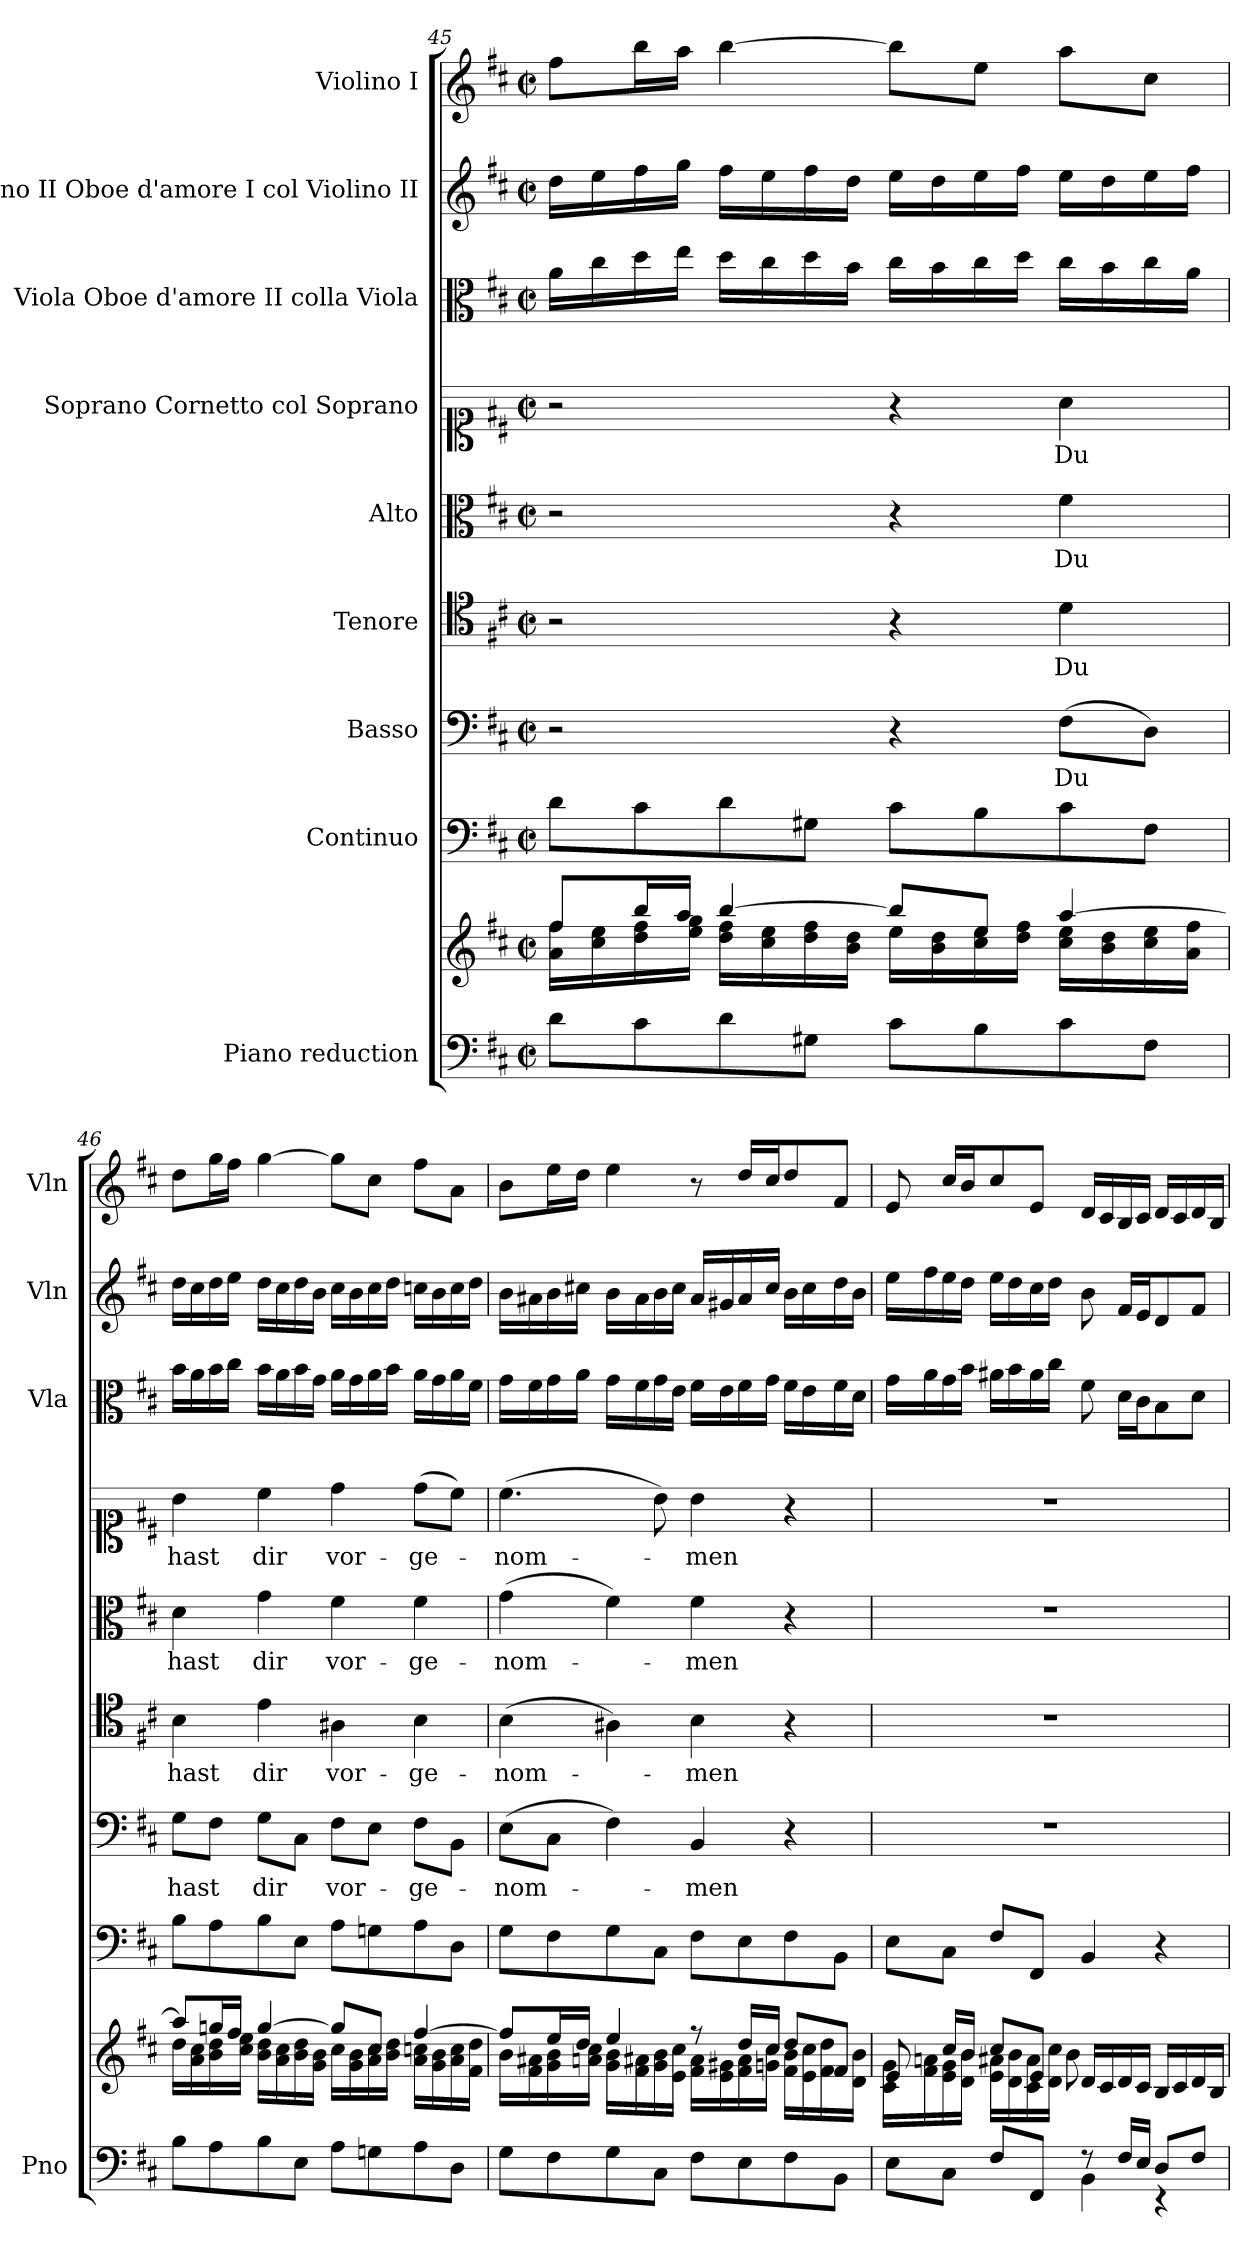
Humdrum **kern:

**kern	**kern	**kern	**kern	**text	**kern	**text	**kern	**text	**kern	**text	**kern	**kern	**kern
*part9	*part9	*part8	*part7	*part7	*part6	*part6	*part5	*part5	*part4	*part4	*part3	*part2	*part1
*staff10	*staff9	*staff8	*staff7	*staff7	*staff6	*staff6	*staff5	*staff5	*staff4	*staff4	*staff3	*staff2	*staff1
*I"Piano reduction	*	*I"Continuo	*I"Basso	*	*I"Tenore	*	*I"Alto	*	*I"Soprano Cornetto col Soprano	*	*I"Viola Oboe d'amore II colla Viola	*I"Violino II Oboe d'amore I col Violino II	*I"Violino I
*I'Pno	*	*	*	*	*	*	*	*	*	*	*I'Vla	*I'Vln	*I'Vln
*clefF4	*clefG2	*clefF4	*clefF4	*	*clefC4	*	*clefC3	*	*clefC1	*	*clefC3	*clefG2	*clefG2
*k[f#c#]	*k[f#c#]	*k[f#c#]	*k[f#c#]	*	*k[f#c#]	*	*k[f#c#]	*	*k[f#c#]	*	*k[f#c#]	*k[f#c#]	*k[f#c#]
*M2/2	*M2/2	*M2/2	*M2/2	*	*M2/2	*	*M2/2	*	*M2/2	*	*M2/2	*M2/2	*M2/2
*met(c|)	*met(c|)	*met(c|)	*met(c|)	*	*met(c|)	*	*met(c|)	*	*met(c|)	*	*met(c|)	*met(c|)	*met(c|)
=45	=45	=45	=45	=45	=45	=45	=45	=45	=45	=45	=45	=45	=45
*	*^	*	*	*	*	*	*	*	*	*	*	*	*
8d\L	8ff#/L	16a\ 16ff#\LL	8d\L	2r	.	2r	.	2r	.	2r	.	16a\LL	16dd\LL	8ff#\L
.	.	16cc#\ 16ee\	.	.	.	.	.	.	.	.	.	16cc#\	16ee\	.
8c#\	16bb/L	16dd\ 16ff#\	8c#\	.	.	.	.	.	.	.	.	16dd\	16ff#\	16bb\L
.	16aa/JJ	16ee\ 16gg\JJ	.	.	.	.	.	.	.	.	.	16ee\JJ	16gg\JJ	16aa\JJ
8d\	[4bb/	16dd\ 16ff#\LL	8d\	.	.	.	.	.	.	.	.	16dd\LL	16ff#\LL	[4bb\
.	.	16cc#\ 16ee\	.	.	.	.	.	.	.	.	.	16cc#\	16ee\	.
8G#X\J	.	16dd\ 16ff#\	8G#X\J	.	.	.	.	.	.	.	.	16dd\	16ff#\	.
.	.	16b\ 16dd\JJ	.	.	.	.	.	.	.	.	.	16b\JJ	16dd\JJ	.
8c#\L	8bb/L]	16ee\LL	8c#\L	4r	.	4r	.	4r	.	4r	.	16cc#\LL	16ee\LL	8bb\L]
.	.	16b\ 16dd\	.	.	.	.	.	.	.	.	.	16b\	16dd\	.
8B\	8ee/J	16cc#\ 16ee\	8B\	.	.	.	.	.	.	.	.	16cc#\	16ee\	8ee\J
.	.	16dd\ 16ff#\JJ	.	.	.	.	.	.	.	.	.	16dd\JJ	16ff#\JJ	.
!	!	!	!	!	!LO:LY:b	!	!LO:LY:b	!	!LO:LY:b	!	!LO:LY:b	!	!	!
8c#\	[4aa/	16cc#\ 16ee\LL	8c#\	(>8F#\L	Du	4d\	Du	4f#\	Du	4a\	Du	16cc#\LL	16ee\LL	8aa\L
.	.	16b\ 16dd\	.	.	.	.	.	.	.	.	.	16b\	16dd\	.
8F#\J	.	16cc#\ 16ee\	8F#\J	8D\J)	.	.	.	.	.	.	.	16cc#\	16ee\	8cc#\J
.	.	16a\ 16ff#\JJ	.	.	.	.	.	.	.	.	.	16a\JJ	16ff#\JJ	.
!!LO:PB:g=z
=46	=46	=46	=46	=46	=46	=46	=46	=46	=46	=46	=46	=46	=46	=46
!	!	!	!	!	!LO:LY:b	!	!LO:LY:b	!	!LO:LY:b	!	!LO:LY:b	!	!	!
8B\L	8aa/L]	16dd\LL	8B\L	8G\L	hast	4B\	hast	4d\	hast	4b\	hast	16b\LL	16dd\LL	8dd\L
.	.	16a\ 16cc#\	.	.	.	.	.	.	.	.	.	16a\	16cc#\	.
8A\	16ggn/L	16b\ 16dd\	8A\	8F#\J	.	.	.	.	.	.	.	16b\	16dd\	16gg\L
.	16ff#/JJ	16cc#\ 16ee\JJ	.	.	.	.	.	.	.	.	.	16cc#\JJ	16ee\JJ	16ff#\JJ
!	!	!	!	!	!LO:LY:b	!	!LO:LY:b	!	!LO:LY:b	!	!LO:LY:b	!	!	!
8B\	[4gg/	16b\ 16dd\LL	8B\	8G\L	dir	4e\	dir	4g\	dir	4cc#\	dir	16b\LL	16dd\LL	[4gg\
.	.	16a\ 16cc#\	.	.	.	.	.	.	.	.	.	16a\	16cc#\	.
8E\J	.	16b\ 16dd\	8E\J	8C#\J	.	.	.	.	.	.	.	16b\	16dd\	.
.	.	16g\ 16b\JJ	.	.	.	.	.	.	.	.	.	16g\JJ	16b\JJ	.
!	!	!	!	!	!LO:LY:b	!	!LO:LY:b	!	!LO:LY:b	!	!LO:LY:b	!	!	!
8A\L	8gg/L]	16cc#\LL	8A\L	8F#\L	vor-	4A#X\	vor-	4f#\	vor-	4dd\	vor-	16a\LL	16cc#\LL	8gg\L]
.	.	16g\ 16b\	.	.	.	.	.	.	.	.	.	16g\	16b\	.
8Gn\	8cc#/J	16a\ 16cc#\	8Gn\	8E\J	.	.	.	.	.	.	.	16a\	16cc#\	8cc#\J
.	.	16b\ 16dd\JJ	.	.	.	.	.	.	.	.	.	16b\JJ	16dd\JJ	.
!	!	!	!	!	!LO:LY:b	!	!LO:LY:b	!	!LO:LY:b	!	!LO:LY:b	!	!	!
8A\	[4ff#/	16a\ 16ccn\LL	8A\	8F#\L	-ge-	4B\	-ge-	4f#\	-ge-	(>8dd\L	-ge-	16a\LL	16ccn\LL	8ff#\L
.	.	16g\ 16b\	.	.	.	.	.	.	.	.	.	16g\	16b\	.
8D\J	.	16a\ 16cc\	8D\J	8BB\J	.	.	.	.	.	8cc#\J)	.	16a\	16cc\	8a\J
.	.	16f#\ 16dd\JJ	.	.	.	.	.	.	.	.	.	16f#\JJ	16dd\JJ	.
=47	=47	=47	=47	=47	=47	=47	=47	=47	=47	=47	=47	=47	=47	=47
!	!	!	!	!	!LO:LY:b	!	!LO:LY:b	!	!LO:LY:b	!	!LO:LY:b	!	!	!
8G\L	8ff#/L]	16b\LL	8G\L	(>8E\L	-nom-	(>4B\	-nom-	(>4g\	-nom-	(>4.cc#\	-nom-	16g\LL	16b\LL	8b\L
.	.	16f#\ 16a#X\	.	.	.	.	.	.	.	.	.	16f#\	16a#X\	.
8F#\	16ee/L	16g\ 16b\	8F#\	8C#\J	.	.	.	.	.	.	.	16g\	16b\	16ee\L
.	16dd/JJ	16an\ 16cc#\JJ	.	.	.	.	.	.	.	.	.	16a\JJ	16cc#X\JJ	16dd\JJ
8G\	4ee/	16g\ 16b\LL	8G\	4F#\)	.	4A#X\)	.	4f#\)	.	.	.	16g\LL	16b\LL	4ee\
.	.	16f#\ 16a#X\	.	.	.	.	.	.	.	.	.	16f#\	16a#\	.
8C#\J	.	16g\ 16b\	8C#\J	.	.	.	.	.	.	8b\)	.	16g\	16b\	.
.	.	16e\ 16cc#\JJ	.	.	.	.	.	.	.	.	.	16e\JJ	16cc#\JJ	.
!	!	!	!	!	!LO:LY:b	!	!LO:LY:b	!	!LO:LY:b	!	!LO:LY:b	!	!	!
8F#\L	8r	16f#\ 16a#\LL	8F#\L	4BB/	-men	4B\	-men	4f#\	-men	4b\	-men	16f#\LL	16a#/LL	8r
.	.	16e\ 16g#X\	.	.	.	.	.	.	.	.	.	16e\	16g#X/	.
8E\	16dd/LL	16f#\ 16a#\	8E\	.	.	.	.	.	.	.	.	16f#\	16a#/	16dd/LL
.	16cc#/JJ	16gn\ 16cc#\JJ	.	.	.	.	.	.	.	.	.	16g\JJ	16cc#/JJ	16cc#/J
8F#\	8dd/L	16f#\ 16b\LL	8F#\	4r	.	4r	.	4r	.	4r	.	16f#\LL	16b\LL	8dd/
.	.	16e\ 16cc#\	.	.	.	.	.	.	.	.	.	16e\	16cc#\	.
8BB\J	8f#/J	16f#\ 16dd\	8BB\J	.	.	.	.	.	.	.	.	16f#\	16dd\	8f#/J
.	.	16d\ 16b\JJ	.	.	.	.	.	.	.	.	.	16d\JJ	16b\JJ	.
=48	=48	=48	=48	=48	=48	=48	=48	=48	=48	=48	=48	=48	=48	=48
*^	*	*	*	*	*	*	*	*	*	*	*	*	*	*
8E\L	2ryy	8e/	16c#\ 16g\LL	8E\L	1r	.	1r	.	1r	.	1r	.	16g\LL	16ee\LL	8e/
.	.	.	16f#\ 16an\	.	.	.	.	.	.	.	.	.	16a\	16ff#\	.
8C#\J	.	16cc#/LL	16e\ 16g\	8C#\J	.	.	.	.	.	.	.	.	16g\	16ee\	16cc#/LL
.	.	16b/JJ	16d\ 16b\JJ	.	.	.	.	.	.	.	.	.	16b\JJ	16dd\JJ	16b/J
8F#/L	.	8cc#/L	16e\ 16a#X\LL	8F#/L	.	.	.	.	.	.	.	.	16a#X\LL	16ee\LL	8cc#/
.	.	.	16d\ 16b\	.	.	.	.	.	.	.	.	.	16b\	16dd\	.
8FF#/J	.	8e/J	16c#\ 16a#\	8FF#/J	.	.	.	.	.	.	.	.	16a#\	16cc#\	8e/J
.	.	.	16d\ 16cc#\JJ	.	.	.	.	.	.	.	.	.	16cc#\JJ	16dd\JJ	.
8r	4BB\	16d/LL	8b\	4BB/	.	.	.	.	.	.	.	.	8f#\	8b\	16d/LL
.	.	16c#/	.	.	.	.	.	.	.	.	.	.	.	.	16c#/
16F#/LL	.	16d/	8ryy	.	.	.	.	.	.	.	.	.	16d\LL	16f#/LL	16B/
16E/JJ	.	16c#/JJ	.	.	.	.	.	.	.	.	.	.	16c#\J	16e/J	16c#/JJ
8D/L	4r	16B/LL	4ryy	4r	.	.	.	.	.	.	.	.	8B\	8d/	16d/LL
.	.	16c#/	.	.	.	.	.	.	.	.	.	.	.	.	16c#/
8F#/J	.	16d/	.	.	.	.	.	.	.	.	.	.	8d\J	8f#/J	16d/
.	.	16B/JJ	.	.	.	.	.	.	.	.	.	.	.	.	16B/JJ
*v	*v	*	*	*	*	*	*	*	*	*	*	*	*	*	*
*	*v	*v	*	*	*	*	*	*	*	*	*	*	*	*
=	=	=	=	=	=	=	=	=	=	=	=	=	=
*-	*-	*-	*-	*-	*-	*-	*-	*-	*-	*-	*-	*-	*-
